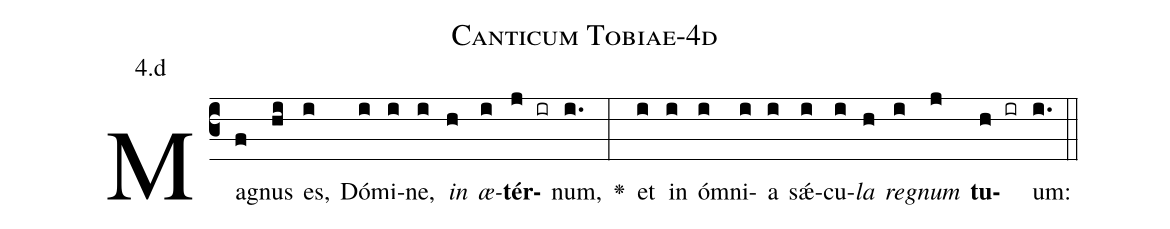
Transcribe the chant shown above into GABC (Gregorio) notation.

name: Canticum Tobiae-4d;
annotation: 4.d;
%%
(c3)Ma(f)gnus(hi) es,(i) Dó(i)mi(i)ne,(i) <i>in</i>(h) <i>æ</i>(i)<b>tér</b>(j ir)num,(i.) <v>\greheightstar</v>(:) et(i) in(i) óm(i)ni(i)a(i) sǽ(i)cu(i)<i>la</i>(h) <i>re</i>(i)<i>gnum</i>(j) <b>tu</b>(h ir)um:(i.) (::)


%E(i) u(h) o(i) u(j) a(h) e.(i.) (::)
